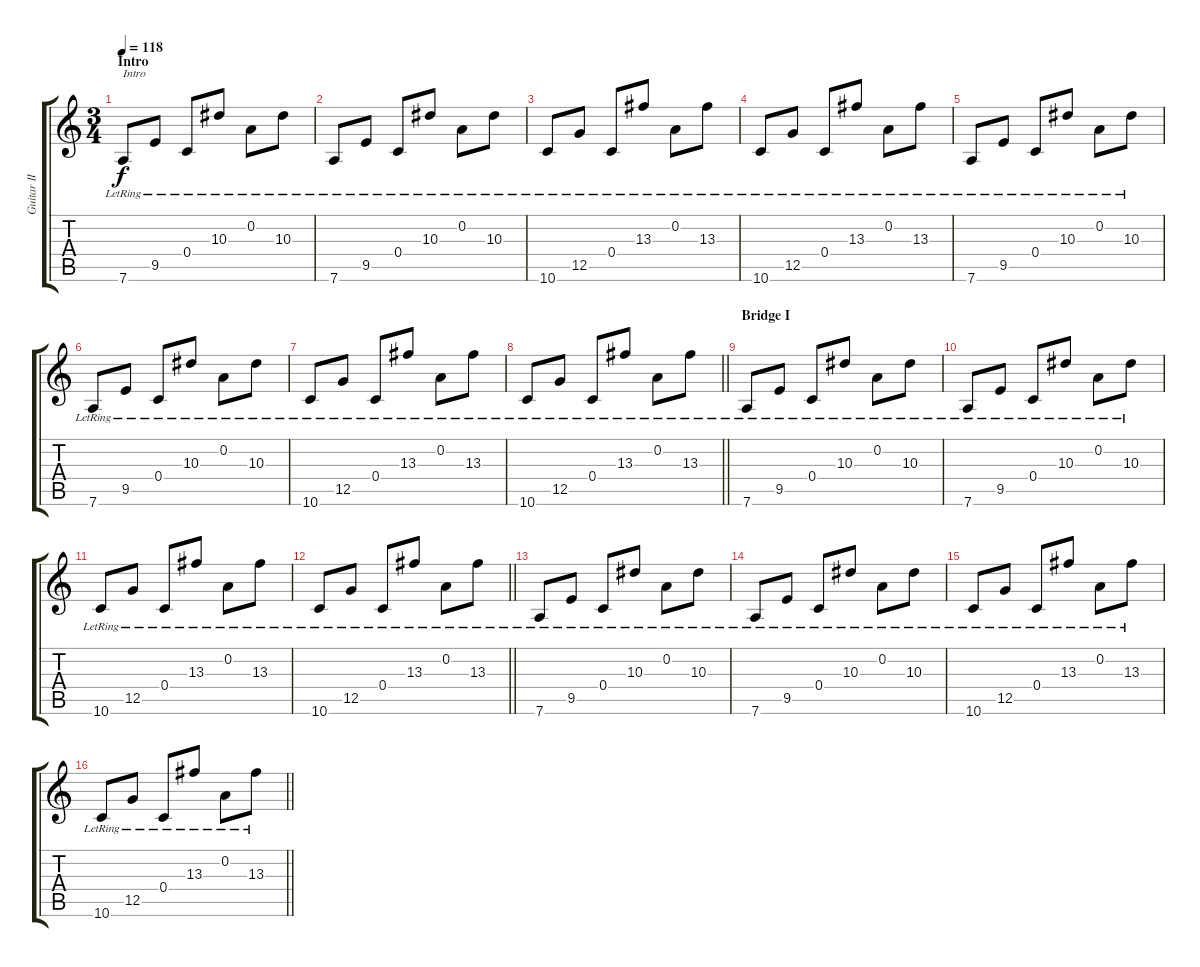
\track ("Guitar II [Brent Hinds]" "Guitar II ") {instrument distortionguitar}
\staff {score tabs}
\tuning (D4 A3 F3 C3 G2 D2) {hide}
\ts (3 4)
\section ("" "Intro")
\tempo 118
\clef g2
\ks c
7.6{lr}.8{txt "Intro" dy f instrument distortionguitar} 9.5{lr}.8 0.4{lr}.8 10.3{lr}.8 0.2{lr}.8 10.3{lr}.8 |
7.6{lr}.8 9.5{lr}.8 0.4{lr}.8 10.3{lr}.8 0.2{lr}.8 10.3{lr}.8 |
10.6{lr}.8 12.5{lr}.8 0.4{lr}.8 13.3{lr}.8 0.2{lr}.8 13.3{lr}.8 |
10.6{lr}.8 12.5{lr}.8 0.4{lr}.8 13.3{lr}.8 0.2{lr}.8 13.3{lr}.8 |
7.6{lr}.8 9.5{lr}.8 0.4{lr}.8 10.3{lr}.8 0.2{lr}.8 10.3{lr}.8 |
7.6{lr}.8 9.5{lr}.8 0.4{lr}.8 10.3{lr}.8 0.2{lr}.8 10.3{lr}.8 |
10.6{lr}.8 12.5{lr}.8 0.4{lr}.8 13.3{lr}.8 0.2{lr}.8 13.3{lr}.8 |
\barLineRight lightlight
10.6{lr}.8 12.5{lr}.8 0.4{lr}.8 13.3{lr}.8 0.2{lr}.8 13.3{lr}.8 |
\section ("" "Bridge I")
7.6{lr}.8 9.5{lr}.8 0.4{lr}.8 10.3{lr}.8 0.2{lr}.8 10.3{lr}.8 |
7.6{lr}.8 9.5{lr}.8 0.4{lr}.8 10.3{lr}.8 0.2{lr}.8 10.3{lr}.8 |
10.6{lr}.8 12.5{lr}.8 0.4{lr}.8 13.3{lr}.8 0.2{lr}.8 13.3{lr}.8 |
\barLineRight lightlight
10.6{lr}.8 12.5{lr}.8 0.4{lr}.8 13.3{lr}.8 0.2{lr}.8 13.3{lr}.8 |
7.6{lr}.8 9.5{lr}.8 0.4{lr}.8 10.3{lr}.8 0.2{lr}.8 10.3{lr}.8 |
7.6{lr}.8 9.5{lr}.8 0.4{lr}.8 10.3{lr}.8 0.2{lr}.8 10.3{lr}.8 |
10.6{lr}.8 12.5{lr}.8 0.4{lr}.8 13.3{lr}.8 0.2{lr}.8 13.3{lr}.8 |
\barLineRight lightlight
10.6{lr}.8 12.5{lr}.8 0.4{lr}.8 13.3{lr}.8 0.2{lr}.8 13.3{lr}.8
